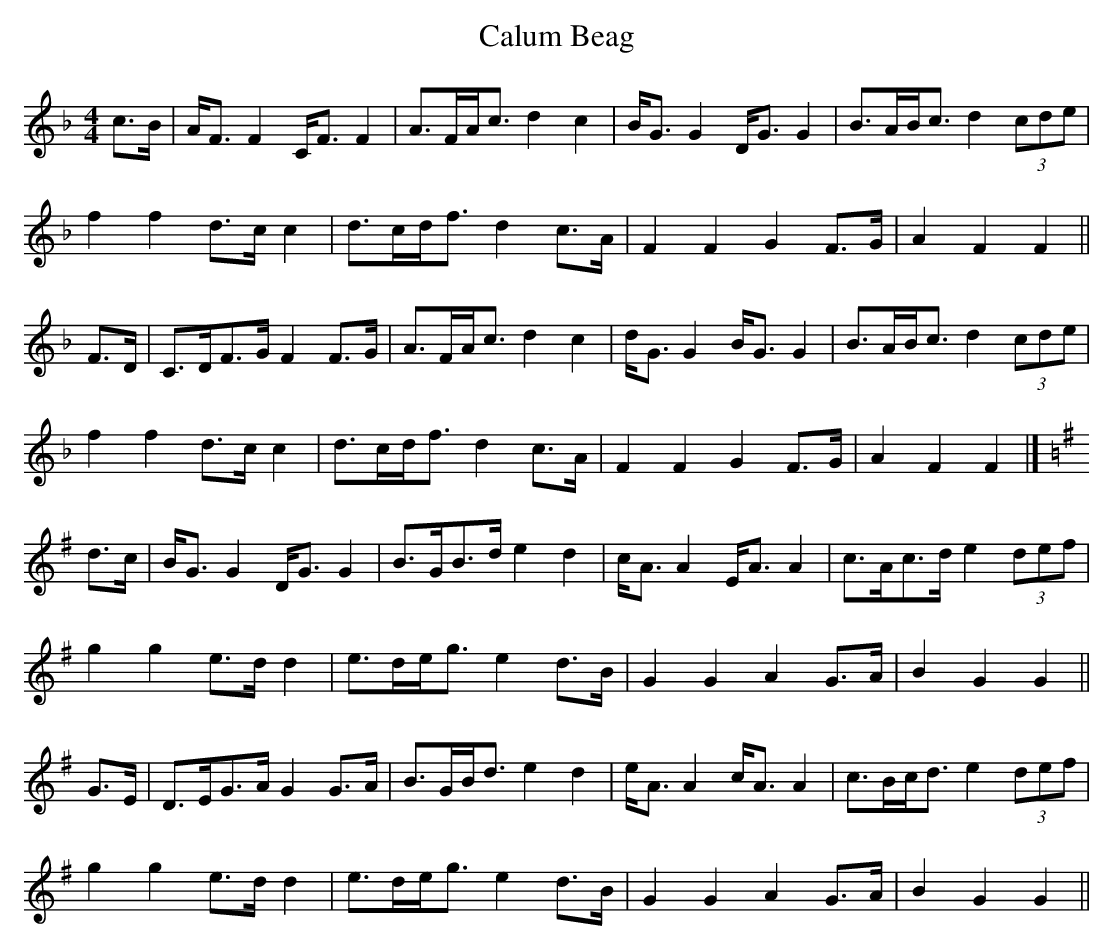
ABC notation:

X:1
T:Calum Beag
M:4/4
L:1/8
K:F
c>B|A<F F2 C<F F2|A>FA<c d2 c2|B<G G2 D<G G2|B>AB<c d2 (3cde|
f2 f2 d>c c2|d>cd<f d2 c>A|F2 F2 G2 F>G|A2 F2 F2||
F>D|C>DF>G F2 F>G|A>FA<c d2 c2|d<G G2 B<G G2|B>AB<c d2 (3cde|
f2 f2 d>c c2|d>cd<f d2 c>A|F2 F2 G2 F>G|A2 F2 F2|]
K:G
d>c|B<G G2 D<G G2|B>GB>d e2 d2|c<A A2 E<A A2|c>Ac>d e2 (3def|
g2 g2 e>d d2|e>de<g e2 d>B|G2 G2 A2 G>A|B2 G2 G2||
G>E|D>EG>A G2 G>A|B>GB<d e2 d2|e<A A2 c<A A2|c>Bc<d e2 (3def|
g2 g2 e>d d2|e>de<g e2 d>B|G2 G2 A2 G>A|B2 G2 G2||
